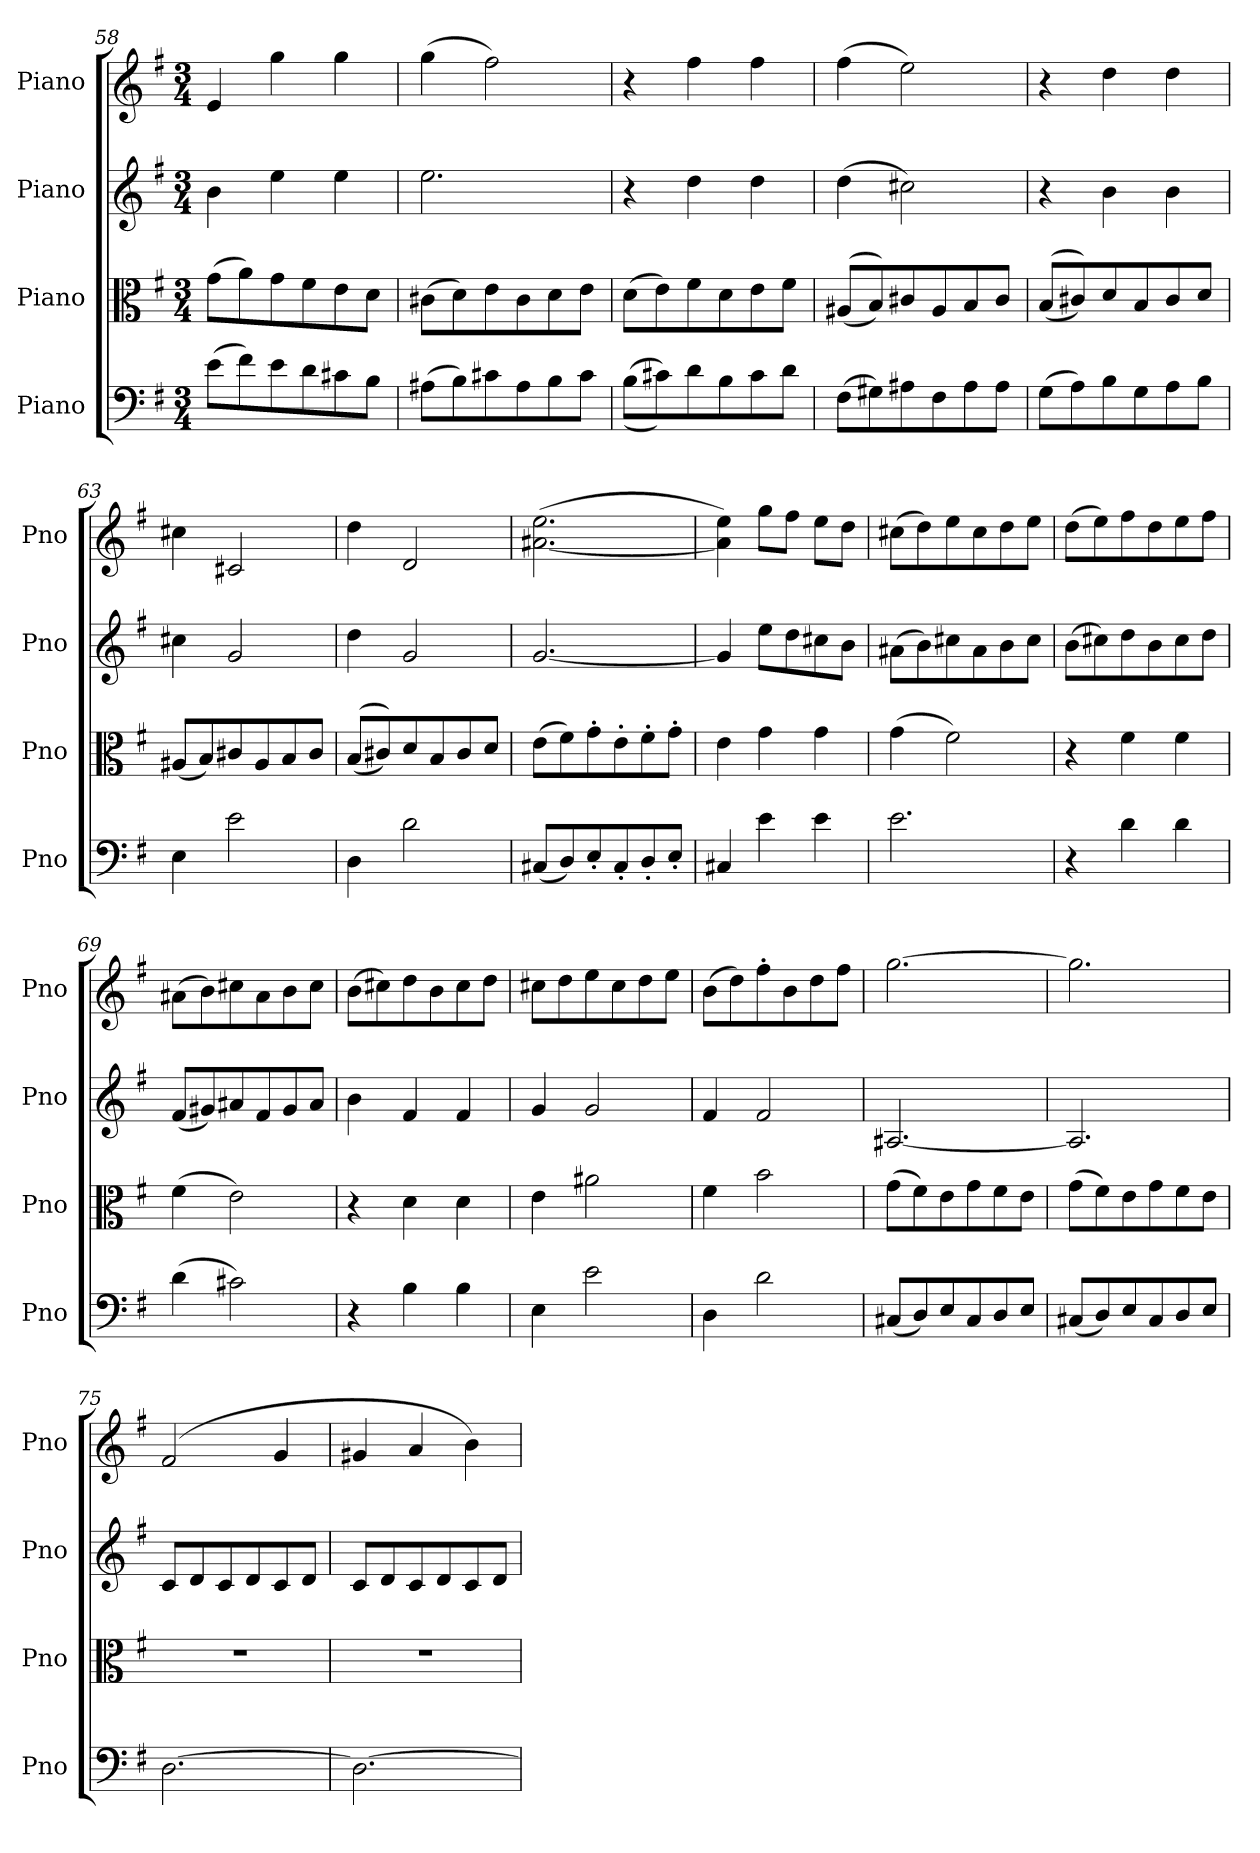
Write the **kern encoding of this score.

**kern	**kern	**kern	**kern
*part4	*part3	*part2	*part1
*staff4	*staff3	*staff2	*staff1
*I"Piano	*I"Piano	*I"Piano	*I"Piano
*I'Pno	*I'Pno	*I'Pno	*I'Pno
*clefF4	*clefC3	*clefG2	*clefG2
*k[f#]	*k[f#]	*k[f#]	*k[f#]
*M3/4	*M3/4	*M3/4	*M3/4
=58	=58	=58	=58
(8e\L	(8g\L	4b\	4e/
8f#\)	8a\)	.	.
8e\	8g\	4ee\	4gg\
8d\	8f#\	.	.
8c#X\	8e\	4ee\	4gg\
8B\J	8d\J	.	.
=59	=59	=59	=59
(8A#X\L	(8c#X\L	2.ee\	(4gg\
8B\)	8d\)	.	.
8c#X\	8e\	.	2ff#\)
8A#\	8c#\	.	.
8B\	8d\	.	.
8c#\J	8e\J	.	.
=60	=60	=60	=60
((8B\L	(8d\L	4r	4r
8c#X\))	8e\)	.	.
8d\	8f#\	4dd\	4ff#\
8B\	8d\	.	.
8c#\	8e\	4dd\	4ff#\
8d\J	8f#\J	.	.
=61	=61	=61	=61
(8F#\L	((8A#X/L	(4dd\	(4ff#\
8G#X\)	8B/))	.	.
8A#X\	8c#X/	2cc#X\)	2ee\)
8F#\	8A#/	.	.
8A#\	8B/	.	.
8A#\J	8c#/J	.	.
=62	=62	=62	=62
(8G\L	((8B/L	4r	4r
8A\)	8c#X/))	.	.
8B\	8d/	4b\	4dd\
8G\	8B/	.	.
8A\	8c#/	4b\	4dd\
8B\J	8d/J	.	.
=63	=63	=63	=63
4E\	(8A#X/L	4cc#X\	4cc#X\
.	8B/)	.	.
2e\	8c#X/	2g/	2c#X/
.	8A#/	.	.
.	8B/	.	.
.	8c#/J	.	.
=64	=64	=64	=64
4D\	((8B/L	4dd\	4dd\
.	8c#X/))	.	.
2d\	8d/	2g/	2d/
.	8B/	.	.
.	8c#/	.	.
.	8d/J	.	.
=65	=65	=65	=65
(8C#X/L	(8e\L	[2.g/	([2.a#X\ 2.ee\
8D/)	8f#\)	.	.
8E'/	8g'\	.	.
8C#'/	8e'\	.	.
8D'/	8f#'\	.	.
8E'/J	8g'\J	.	.
=66	=66	=66	=66
4C#X/	4e\	4g/]	4a#\] 4ee\)
4e\	4g\	8ee\L	8gg\L
.	.	8dd\	8ff#\J
4e\	4g\	8cc#X\	8ee\L
.	.	8b\J	8dd\J
=67	=67	=67	=67
2.e\	(4g\	(8a#X\L	(8cc#X\L
.	.	8b\)	8dd\)
.	2f#\)	8cc#X\	8ee\
.	.	8a#\	8cc#\
.	.	8b\	8dd\
.	.	8cc#\J	8ee\J
=68	=68	=68	=68
4r	4r	(8b\L	(8dd\L
.	.	8cc#X\)	8ee\)
4d\	4f#\	8dd\	8ff#\
.	.	8b\	8dd\
4d\	4f#\	8cc#\	8ee\
.	.	8dd\J	8ff#\J
=69	=69	=69	=69
(4d\	(4f#\	(8f#/L	(8a#X\L
.	.	8g#X/)	8b\)
2c#X\)	2e\)	8a#X/	8cc#X\
.	.	8f#/	8a#\
.	.	8g#/	8b\
.	.	8a#/J	8cc#\J
=70	=70	=70	=70
4r	4r	4b\	(8b\L
.	.	.	8cc#X\)
4B\	4d\	4f#/	8dd\
.	.	.	8b\
4B\	4d\	4f#/	8cc#\
.	.	.	8dd\J
=71	=71	=71	=71
4E\	4e\	4g/	8cc#X\L
.	.	.	8dd\
2e\	2a#X\	2g/	8ee\
.	.	.	8cc#\
.	.	.	8dd\
.	.	.	8ee\J
=72	=72	=72	=72
4D\	4f#\	4f#/	(8b\L
.	.	.	8dd\)
2d\	2b\	2f#/	8ff#'\
.	.	.	8b\
.	.	.	8dd\
.	.	.	8ff#\J
=73	=73	=73	=73
(8C#X/L	(8g\L	[2.A#X/	[2.gg\
8D/)	8f#\)	.	.
8E/	8e\	.	.
8C#/	8g\	.	.
8D/	8f#\	.	.
8E/J	8e\J	.	.
=74	=74	=74	=74
(8C#X/L	(8g\L	2.A#/]	2.gg\]
8D/)	8f#\)	.	.
8E/	8e\	.	.
8C#/	8g\	.	.
8D/	8f#\	.	.
8E/J	8e\J	.	.
=75	=75	=75	=75
[2.D\	2.r	8c/L	(2f#/
.	.	8d/	.
.	.	8c/	.
.	.	8d/	.
.	.	8c/	4g/
.	.	8d/J	.
=76	=76	=76	=76
2.D\_	2.r	8c/L	4g#X/
.	.	8d/	.
.	.	8c/	4a/
.	.	8d/	.
.	.	8c/	4b\)
.	.	8d/J	.
=	=	=	=
*-	*-	*-	*-
